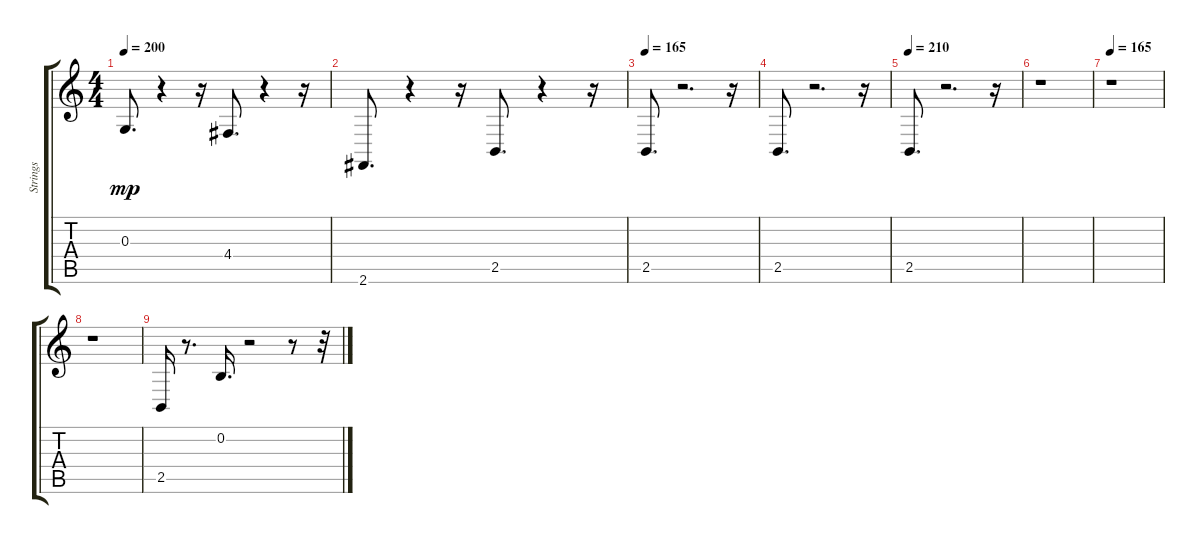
\track ("Strings" "Strings") {instrument stringensemble1}
\staff {score tabs}
\tuning (E4 B3 G3 D3 A2 E2) {hide}
\ts (4 4)
\tempo 200
\clef g2
\ks c
0.3.8{d dy mp} r.4 r.16 4.4.8{d} r.4 r.16 |
2.6.8{d} r.4 r.16 2.5.8{d} r.4 r.16 |
\tempo 165
2.5.8{d} r.2{d} r.16 |
2.5.8{d} r.2{d} r.16 |
\tempo 210
2.5.8{d} r.2{d} r.16 |
r.1 |
\tempo 165
r.1 |
r.1 |
2.5.16 r.8{d} 0.2.16{d} r.2 r.8 r.32
